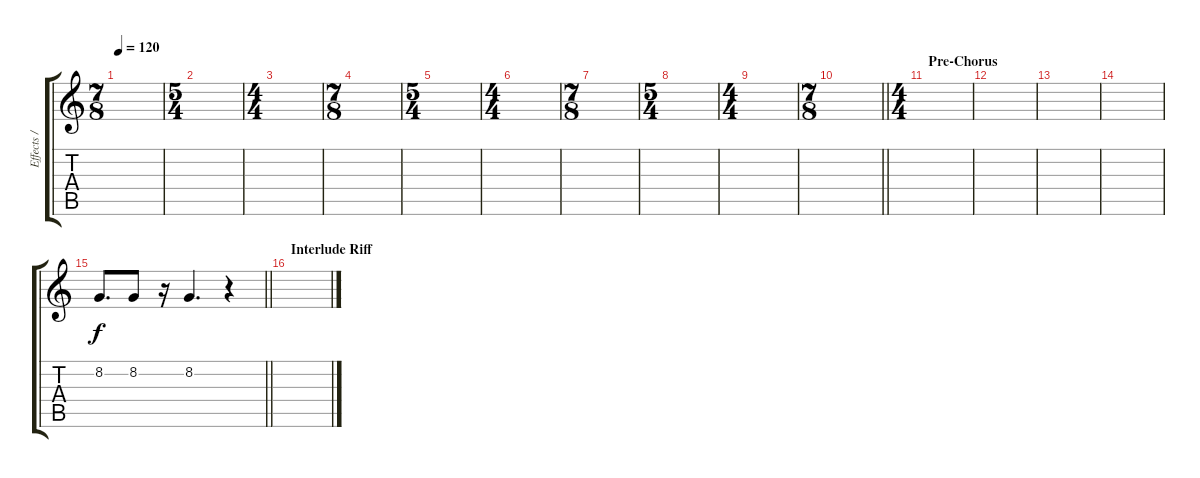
\track ("Effects / Backup Vocals" "Effects / ") {instrument flute}
\staff {score tabs}
\tuning (E4 B3 G3 D3 A2 E2) {hide}
\ts (7 8)
\tempo 120
\clef g2
\ks c
|
\ts (5 4)
|
\ts (4 4)
|
\ts (7 8)
|
\ts (5 4)
|
\ts (4 4)
|
\ts (7 8)
|
\ts (5 4)
|
\ts (4 4)
|
\ts (7 8)
\barLineRight lightlight
|
\ts (4 4)
\section ("" "Pre-Chorus")
|
|
|
|
\barLineRight lightlight
8.2.8{d} 8.2.8 r.16 8.2.4{d} r.4 |
\section ("" "Interlude Riff")
